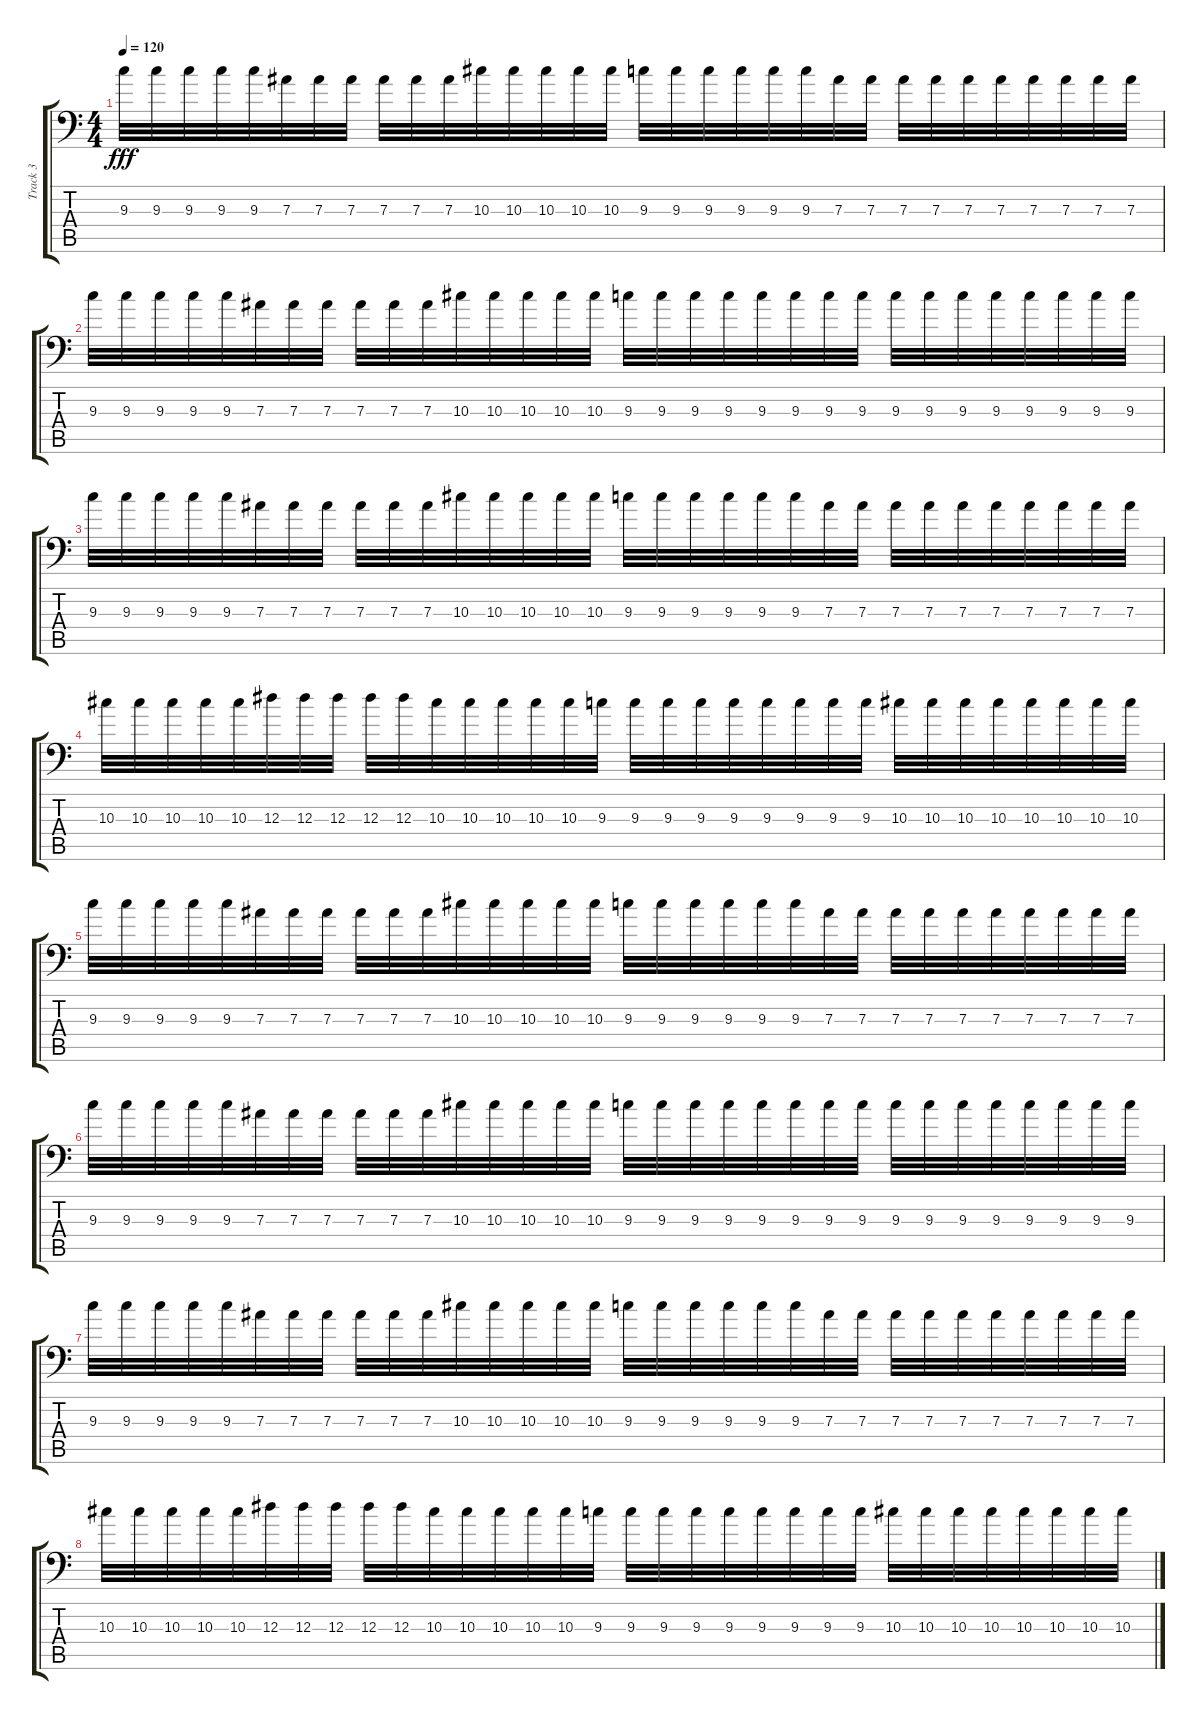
\track ("Track 3" "Track 3") {instrument overdrivenguitar}
\staff {score tabs}
\tuning (C4 G3 Eb3 Bb2 F2 Bb1) {hide}
\ts (4 4)
\tempo 120
\clef f4
\ks c
9.3.32{dy fff} 9.3.32 9.3.32 9.3.32 9.3.32 7.3.32 7.3.32 7.3.32 7.3.32 7.3.32 7.3.32 10.3.32 10.3.32 10.3.32 10.3.32 10.3.32 9.3.32 9.3.32 9.3.32 9.3.32 9.3.32 9.3.32 7.3.32 7.3.32 7.3.32 7.3.32 7.3.32 7.3.32 7.3.32 7.3.32 7.3.32 7.3.32 |
9.3.32 9.3.32 9.3.32 9.3.32 9.3.32 7.3.32 7.3.32 7.3.32 7.3.32 7.3.32 7.3.32 10.3.32 10.3.32 10.3.32 10.3.32 10.3.32 9.3.32 9.3.32 9.3.32 9.3.32 9.3.32 9.3.32 9.3.32 9.3.32 9.3.32 9.3.32 9.3.32 9.3.32 9.3.32 9.3.32 9.3.32 9.3.32 |
9.3.32 9.3.32 9.3.32 9.3.32 9.3.32 7.3.32 7.3.32 7.3.32 7.3.32 7.3.32 7.3.32 10.3.32 10.3.32 10.3.32 10.3.32 10.3.32 9.3.32 9.3.32 9.3.32 9.3.32 9.3.32 9.3.32 7.3.32 7.3.32 7.3.32 7.3.32 7.3.32 7.3.32 7.3.32 7.3.32 7.3.32 7.3.32 |
10.3.32 10.3.32 10.3.32 10.3.32 10.3.32 12.3.32 12.3.32 12.3.32 12.3.32 12.3.32 10.3.32 10.3.32 10.3.32 10.3.32 10.3.32 9.3.32 9.3.32 9.3.32 9.3.32 9.3.32 9.3.32 9.3.32 9.3.32 9.3.32 10.3.32 10.3.32 10.3.32 10.3.32 10.3.32 10.3.32 10.3.32 10.3.32 |
9.3.32 9.3.32 9.3.32 9.3.32 9.3.32 7.3.32 7.3.32 7.3.32 7.3.32 7.3.32 7.3.32 10.3.32 10.3.32 10.3.32 10.3.32 10.3.32 9.3.32 9.3.32 9.3.32 9.3.32 9.3.32 9.3.32 7.3.32 7.3.32 7.3.32 7.3.32 7.3.32 7.3.32 7.3.32 7.3.32 7.3.32 7.3.32 |
9.3.32 9.3.32 9.3.32 9.3.32 9.3.32 7.3.32 7.3.32 7.3.32 7.3.32 7.3.32 7.3.32 10.3.32 10.3.32 10.3.32 10.3.32 10.3.32 9.3.32 9.3.32 9.3.32 9.3.32 9.3.32 9.3.32 9.3.32 9.3.32 9.3.32 9.3.32 9.3.32 9.3.32 9.3.32 9.3.32 9.3.32 9.3.32 |
9.3.32 9.3.32 9.3.32 9.3.32 9.3.32 7.3.32 7.3.32 7.3.32 7.3.32 7.3.32 7.3.32 10.3.32 10.3.32 10.3.32 10.3.32 10.3.32 9.3.32 9.3.32 9.3.32 9.3.32 9.3.32 9.3.32 7.3.32 7.3.32 7.3.32 7.3.32 7.3.32 7.3.32 7.3.32 7.3.32 7.3.32 7.3.32 |
10.3.32 10.3.32 10.3.32 10.3.32 10.3.32 12.3.32 12.3.32 12.3.32 12.3.32 12.3.32 10.3.32 10.3.32 10.3.32 10.3.32 10.3.32 9.3.32 9.3.32 9.3.32 9.3.32 9.3.32 9.3.32 9.3.32 9.3.32 9.3.32 10.3.32 10.3.32 10.3.32 10.3.32 10.3.32 10.3.32 10.3.32 10.3.32
